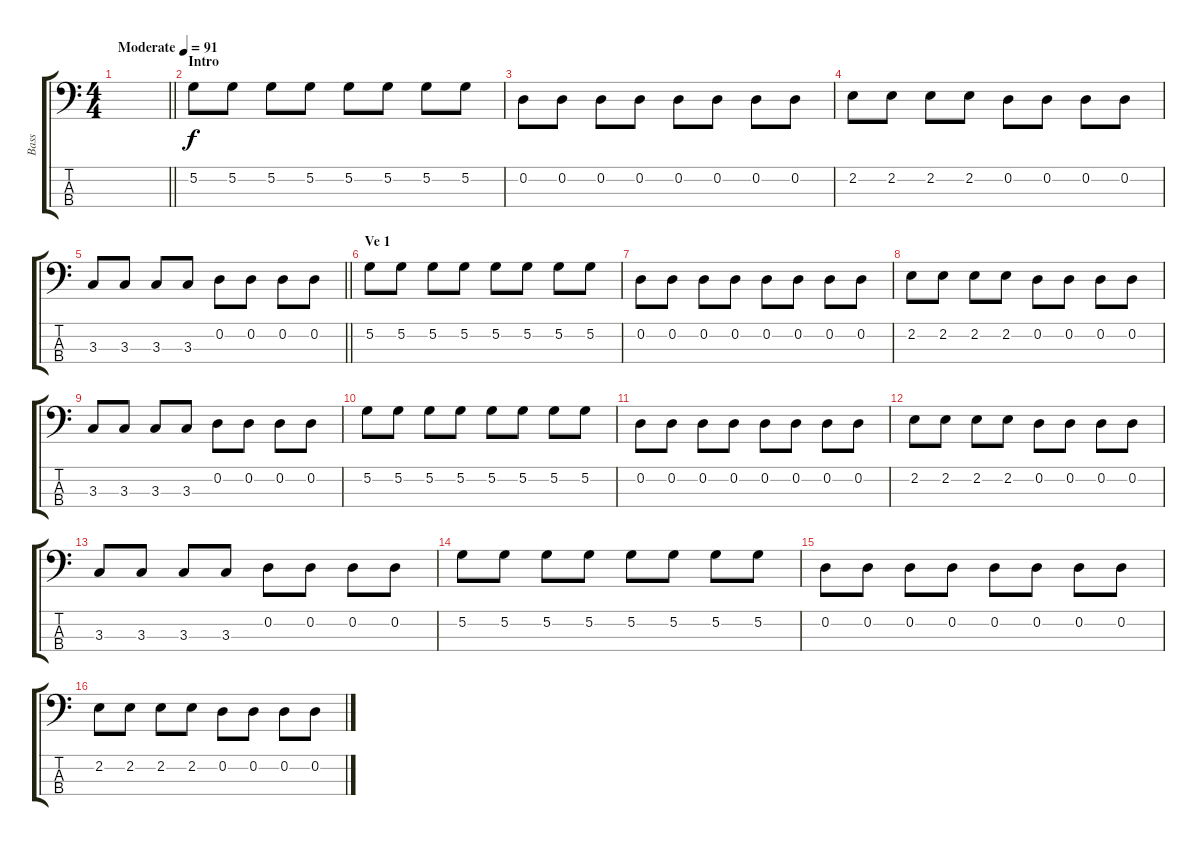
\track ("Bass" "Bass") {instrument electricbassfinger}
\staff {score tabs}
\tuning (G2 D2 A1 D1) {hide}
\ts (4 4)
\tempo (91 "Moderate")
\clef f4
\barLineRight lightlight
\ks c
|
\section ("" "Intro")
5.2.8 5.2.8 5.2.8 5.2.8 5.2.8 5.2.8 5.2.8 5.2.8 |
0.2.8 0.2.8 0.2.8 0.2.8 0.2.8 0.2.8 0.2.8 0.2.8 |
2.2.8 2.2.8 2.2.8 2.2.8 0.2.8 0.2.8 0.2.8 0.2.8 |
\barLineRight lightlight
3.3.8 3.3.8 3.3.8 3.3.8 0.2.8 0.2.8 0.2.8 0.2.8 |
\section ("" "Ve 1")
5.2.8 5.2.8 5.2.8 5.2.8 5.2.8 5.2.8 5.2.8 5.2.8 |
0.2.8 0.2.8 0.2.8 0.2.8 0.2.8 0.2.8 0.2.8 0.2.8 |
2.2.8 2.2.8 2.2.8 2.2.8 0.2.8 0.2.8 0.2.8 0.2.8 |
3.3.8 3.3.8 3.3.8 3.3.8 0.2.8 0.2.8 0.2.8 0.2.8 |
5.2.8 5.2.8 5.2.8 5.2.8 5.2.8 5.2.8 5.2.8 5.2.8 |
0.2.8 0.2.8 0.2.8 0.2.8 0.2.8 0.2.8 0.2.8 0.2.8 |
2.2.8 2.2.8 2.2.8 2.2.8 0.2.8 0.2.8 0.2.8 0.2.8 |
3.3.8 3.3.8 3.3.8 3.3.8 0.2.8 0.2.8 0.2.8 0.2.8 |
5.2.8 5.2.8 5.2.8 5.2.8 5.2.8 5.2.8 5.2.8 5.2.8 |
0.2.8 0.2.8 0.2.8 0.2.8 0.2.8 0.2.8 0.2.8 0.2.8 |
2.2.8 2.2.8 2.2.8 2.2.8 0.2.8 0.2.8 0.2.8 0.2.8
